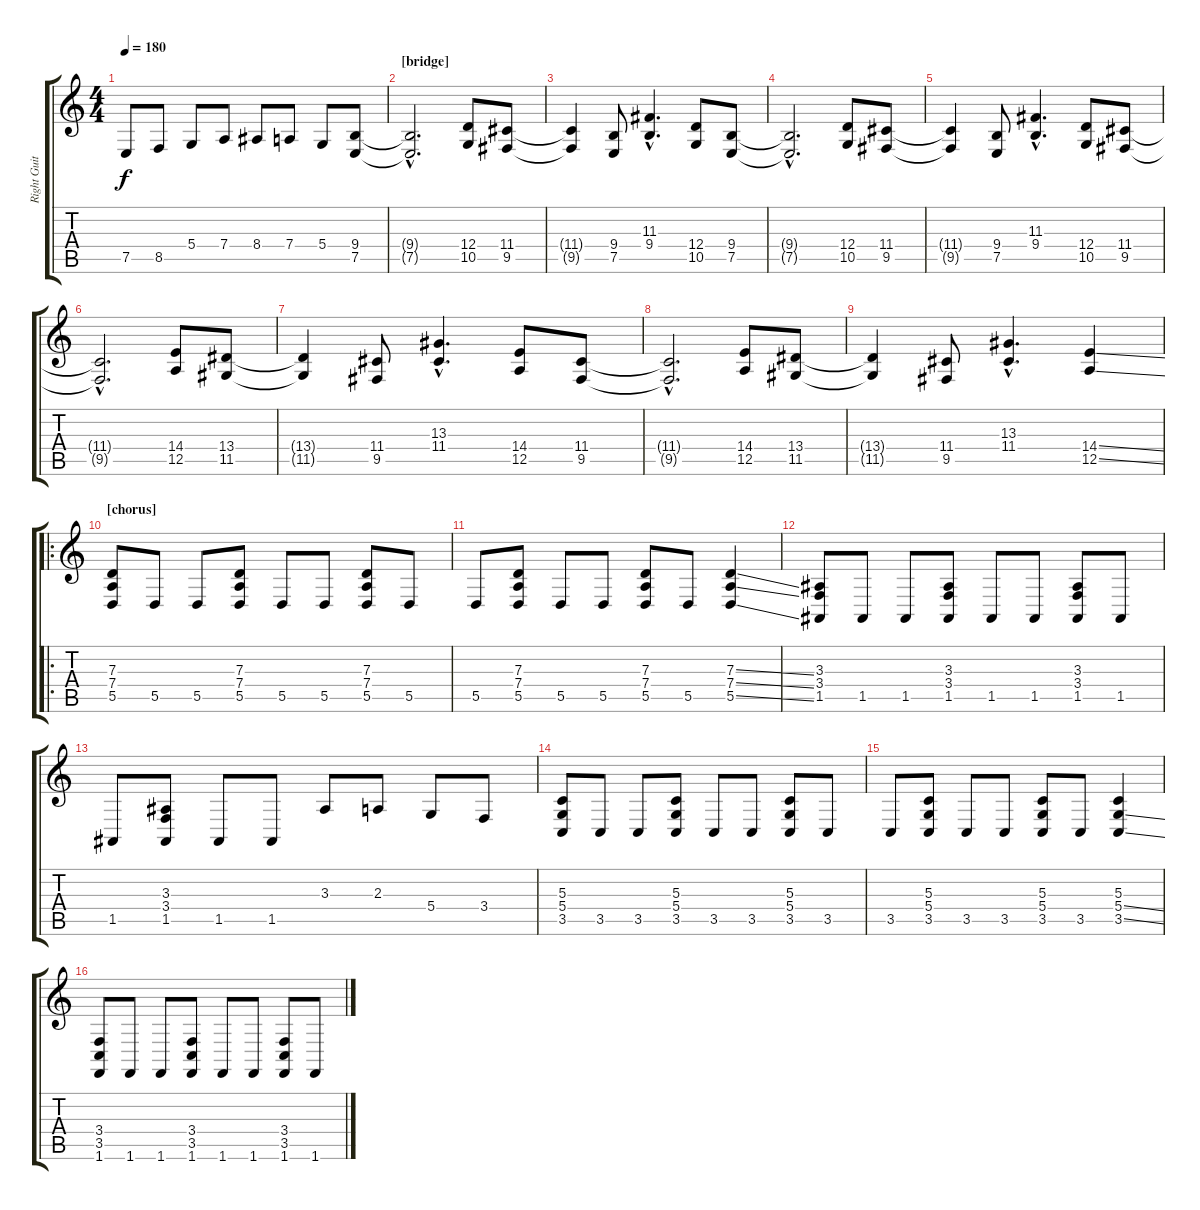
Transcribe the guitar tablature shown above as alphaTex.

\track ("Right Guitar Synth" "Right Guit") {instrument pad5bowed}
\staff {score tabs}
\tuning (E4 B3 G3 D3 A2 E2) {hide}
\ts (4 4)
\tempo 180
\clef g2
\ks c
7.5.8{dy f} 8.5.8 5.4.8 7.4.8 8.4.8 7.4.8 5.4.8 (9.4 7.5).8 |
\section ("" "[bridge]")
(9.4{hac t} 7.5{hac t}).2{d} (12.4 10.5).8 (11.4 9.5).8 |
(11.4{t} 9.5{t}).4 (9.4 7.5).8 (11.3{hac} 9.4{hac}).4{d} (12.4 10.5).8 (9.4 7.5).8 |
(9.4{hac t} 7.5{hac t}).2{d} (12.4 10.5).8 (11.4 9.5).8 |
(11.4{t} 9.5{t}).4 (9.4 7.5).8 (11.3{hac} 9.4{hac}).4{d} (12.4 10.5).8 (11.4 9.5).8 |
(11.4{hac t} 9.5{hac t}).2{d} (14.4 12.5).8 (13.4 11.5).8 |
(13.4{t} 11.5{t}).4 (11.4 9.5).8 (13.3{hac} 11.4{hac}).4{d} (14.4 12.5).8 (11.4 9.5).8 |
(11.4{hac t} 9.5{hac t}).2{d} (14.4 12.5).8 (13.4 11.5).8 |
(13.4{t} 11.5{t}).4 (11.4 9.5).8 (13.3{hac} 11.4{hac}).4{d} (14.4{ss} 12.5{ss}).4 |
\ro
\section ("" "[chorus]")
(7.3 7.4 5.5).8 5.5.8 5.5.8 (7.3 7.4 5.5).8 5.5.8 5.5.8 (7.3 7.4 5.5).8 5.5.8 |
5.5.8 (7.3 7.4 5.5).8 5.5.8 5.5.8 (7.3 7.4 5.5).8 5.5.8 (7.3{ss} 7.4{ss} 5.5{ss}).4 |
(3.3 3.4 1.5).8 1.5.8 1.5.8 (3.3 3.4 1.5).8 1.5.8 1.5.8 (3.3 3.4 1.5).8 1.5.8 |
1.5.8 (3.3 3.4 1.5).8 1.5.8 1.5.8 3.3.8 2.3.8 5.4.8 3.4.8 |
(5.3 5.4 3.5).8 3.5.8 3.5.8 (5.3 5.4 3.5).8 3.5.8 3.5.8 (5.3 5.4 3.5).8 3.5.8 |
3.5.8 (5.3 5.4 3.5).8 3.5.8 3.5.8 (5.3 5.4 3.5).8 3.5.8 (5.3 5.4{ss} 3.5{ss}).4 |
(3.4 3.5 1.6).8 1.6.8 1.6.8 (3.4 3.5 1.6).8 1.6.8 1.6.8 (3.4 3.5 1.6).8 1.6.8
